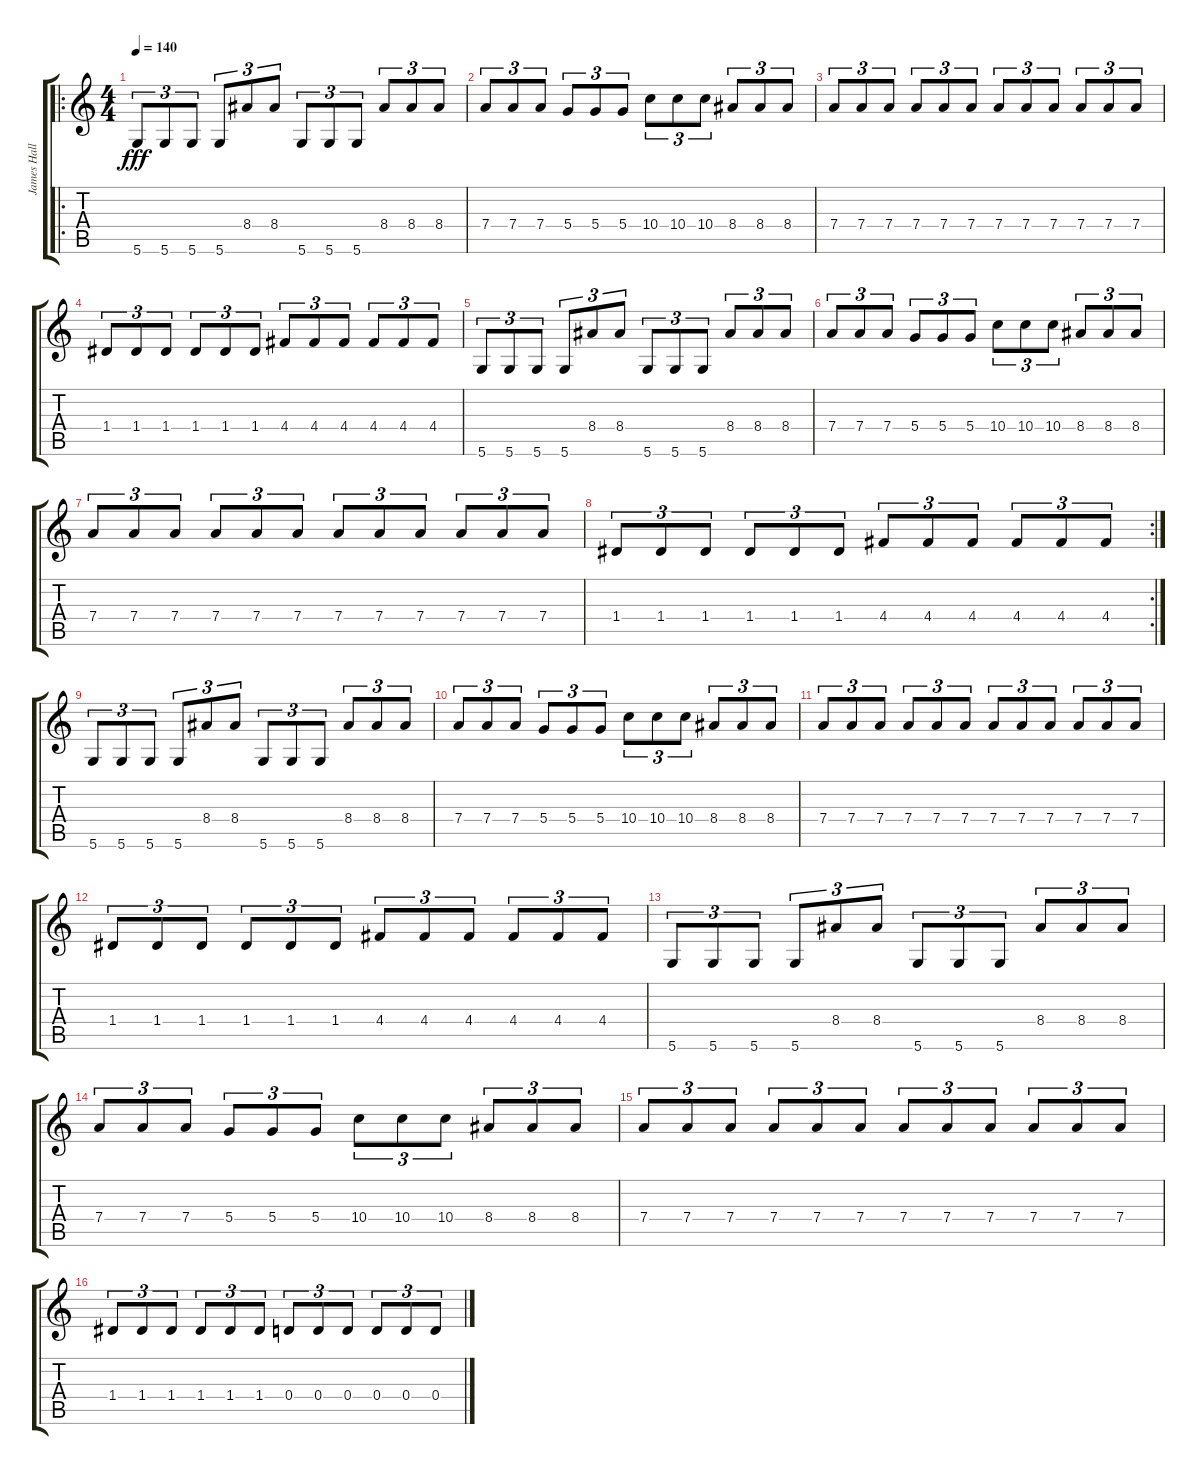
\track ("James Hallett" "James Hall") {instrument overdrivenguitar}
\staff {score tabs}
\tuning (E4 B3 G3 D3 A2 D2) {hide}
\ro
\ts (4 4)
\tempo 140
\clef g2
\ks c
5.6.8{tu (3 2) dy fff} 5.6.8{tu (3 2)} 5.6.8{tu (3 2)} 5.6.8{tu (3 2)} 8.4.8{tu (3 2)} 8.4.8{tu (3 2)} 5.6.8{tu (3 2)} 5.6.8{tu (3 2)} 5.6.8{tu (3 2)} 8.4.8{tu (3 2)} 8.4.8{tu (3 2)} 8.4.8{tu (3 2)} |
7.4.8{tu (3 2)} 7.4.8{tu (3 2)} 7.4.8{tu (3 2)} 5.4.8{tu (3 2)} 5.4.8{tu (3 2)} 5.4.8{tu (3 2)} 10.4.8{tu (3 2)} 10.4.8{tu (3 2)} 10.4.8{tu (3 2)} 8.4.8{tu (3 2)} 8.4.8{tu (3 2)} 8.4.8{tu (3 2)} |
7.4.8{tu (3 2)} 7.4.8{tu (3 2)} 7.4.8{tu (3 2)} 7.4.8{tu (3 2)} 7.4.8{tu (3 2)} 7.4.8{tu (3 2)} 7.4.8{tu (3 2)} 7.4.8{tu (3 2)} 7.4.8{tu (3 2)} 7.4.8{tu (3 2)} 7.4.8{tu (3 2)} 7.4.8{tu (3 2)} |
1.4.8{tu (3 2)} 1.4.8{tu (3 2)} 1.4.8{tu (3 2)} 1.4.8{tu (3 2)} 1.4.8{tu (3 2)} 1.4.8{tu (3 2)} 4.4.8{tu (3 2)} 4.4.8{tu (3 2)} 4.4.8{tu (3 2)} 4.4.8{tu (3 2)} 4.4.8{tu (3 2)} 4.4.8{tu (3 2)} |
5.6.8{tu (3 2)} 5.6.8{tu (3 2)} 5.6.8{tu (3 2)} 5.6.8{tu (3 2)} 8.4.8{tu (3 2)} 8.4.8{tu (3 2)} 5.6.8{tu (3 2)} 5.6.8{tu (3 2)} 5.6.8{tu (3 2)} 8.4.8{tu (3 2)} 8.4.8{tu (3 2)} 8.4.8{tu (3 2)} |
7.4.8{tu (3 2)} 7.4.8{tu (3 2)} 7.4.8{tu (3 2)} 5.4.8{tu (3 2)} 5.4.8{tu (3 2)} 5.4.8{tu (3 2)} 10.4.8{tu (3 2)} 10.4.8{tu (3 2)} 10.4.8{tu (3 2)} 8.4.8{tu (3 2)} 8.4.8{tu (3 2)} 8.4.8{tu (3 2)} |
7.4.8{tu (3 2)} 7.4.8{tu (3 2)} 7.4.8{tu (3 2)} 7.4.8{tu (3 2)} 7.4.8{tu (3 2)} 7.4.8{tu (3 2)} 7.4.8{tu (3 2)} 7.4.8{tu (3 2)} 7.4.8{tu (3 2)} 7.4.8{tu (3 2)} 7.4.8{tu (3 2)} 7.4.8{tu (3 2)} |
\rc 2
1.4.8{tu (3 2)} 1.4.8{tu (3 2)} 1.4.8{tu (3 2)} 1.4.8{tu (3 2)} 1.4.8{tu (3 2)} 1.4.8{tu (3 2)} 4.4.8{tu (3 2)} 4.4.8{tu (3 2)} 4.4.8{tu (3 2)} 4.4.8{tu (3 2)} 4.4.8{tu (3 2)} 4.4.8{tu (3 2)} |
5.6.8{tu (3 2)} 5.6.8{tu (3 2)} 5.6.8{tu (3 2)} 5.6.8{tu (3 2)} 8.4.8{tu (3 2)} 8.4.8{tu (3 2)} 5.6.8{tu (3 2)} 5.6.8{tu (3 2)} 5.6.8{tu (3 2)} 8.4.8{tu (3 2)} 8.4.8{tu (3 2)} 8.4.8{tu (3 2)} |
7.4.8{tu (3 2)} 7.4.8{tu (3 2)} 7.4.8{tu (3 2)} 5.4.8{tu (3 2)} 5.4.8{tu (3 2)} 5.4.8{tu (3 2)} 10.4.8{tu (3 2)} 10.4.8{tu (3 2)} 10.4.8{tu (3 2)} 8.4.8{tu (3 2)} 8.4.8{tu (3 2)} 8.4.8{tu (3 2)} |
7.4.8{tu (3 2)} 7.4.8{tu (3 2)} 7.4.8{tu (3 2)} 7.4.8{tu (3 2)} 7.4.8{tu (3 2)} 7.4.8{tu (3 2)} 7.4.8{tu (3 2)} 7.4.8{tu (3 2)} 7.4.8{tu (3 2)} 7.4.8{tu (3 2)} 7.4.8{tu (3 2)} 7.4.8{tu (3 2)} |
1.4.8{tu (3 2)} 1.4.8{tu (3 2)} 1.4.8{tu (3 2)} 1.4.8{tu (3 2)} 1.4.8{tu (3 2)} 1.4.8{tu (3 2)} 4.4.8{tu (3 2)} 4.4.8{tu (3 2)} 4.4.8{tu (3 2)} 4.4.8{tu (3 2)} 4.4.8{tu (3 2)} 4.4.8{tu (3 2)} |
5.6.8{tu (3 2)} 5.6.8{tu (3 2)} 5.6.8{tu (3 2)} 5.6.8{tu (3 2)} 8.4.8{tu (3 2)} 8.4.8{tu (3 2)} 5.6.8{tu (3 2)} 5.6.8{tu (3 2)} 5.6.8{tu (3 2)} 8.4.8{tu (3 2)} 8.4.8{tu (3 2)} 8.4.8{tu (3 2)} |
7.4.8{tu (3 2)} 7.4.8{tu (3 2)} 7.4.8{tu (3 2)} 5.4.8{tu (3 2)} 5.4.8{tu (3 2)} 5.4.8{tu (3 2)} 10.4.8{tu (3 2)} 10.4.8{tu (3 2)} 10.4.8{tu (3 2)} 8.4.8{tu (3 2)} 8.4.8{tu (3 2)} 8.4.8{tu (3 2)} |
7.4.8{tu (3 2)} 7.4.8{tu (3 2)} 7.4.8{tu (3 2)} 7.4.8{tu (3 2)} 7.4.8{tu (3 2)} 7.4.8{tu (3 2)} 7.4.8{tu (3 2)} 7.4.8{tu (3 2)} 7.4.8{tu (3 2)} 7.4.8{tu (3 2)} 7.4.8{tu (3 2)} 7.4.8{tu (3 2)} |
1.4.8{tu (3 2)} 1.4.8{tu (3 2)} 1.4.8{tu (3 2)} 1.4.8{tu (3 2)} 1.4.8{tu (3 2)} 1.4.8{tu (3 2)} 0.4.8{tu (3 2)} 0.4.8{tu (3 2)} 0.4.8{tu (3 2)} 0.4.8{tu (3 2)} 0.4.8{tu (3 2)} 0.4.8{tu (3 2)}
